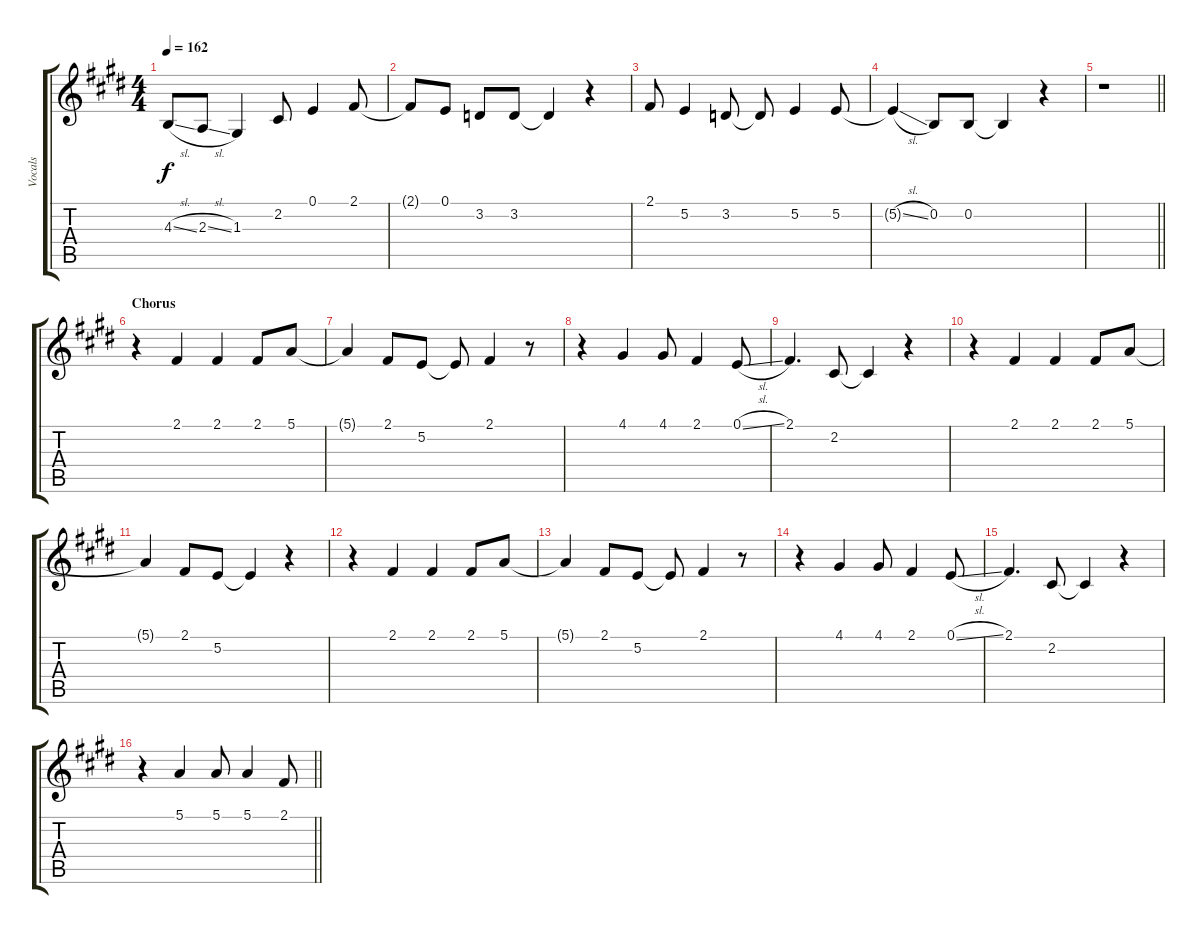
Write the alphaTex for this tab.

\track ("Vocals" "Vocals") {instrument lead6voice}
\staff {score tabs}
\tuning (E4 B3 G3 D3 A2 E2) {hide}
\ts (4 4)
\tempo 162
\clef g2
\ks e
4.3{sl t}.8{dy f} 2.3{sl}.8 1.3.4 2.2.8 0.1.4 2.1.8 |
2.1{t}.8 0.1.8 3.2.8 3.2.8 3.2{t}.4 r.4 |
2.1.8 5.2.4 3.2.8 3.2{t}.8 5.2.4 5.2.8 |
5.2{sl t}.4 0.2.8 0.2.8 0.2{t}.4 r.4 |
\barLineRight lightlight
r.1 |
\section ("" "Chorus")
r.4 2.1.4 2.1.4 2.1.8 5.1.8 |
5.1{t}.4 2.1.8 5.2.8 5.2{t}.8 2.1.4 r.8 |
r.4 4.1.4 4.1.8 2.1.4 0.1{sl}.8 |
2.1.4{d} 2.2.8 2.2{t}.4 r.4 |
r.4 2.1.4 2.1.4 2.1.8 5.1.8 |
5.1{t}.4 2.1.8 5.2.8 5.2{t}.4 r.4 |
r.4 2.1.4 2.1.4 2.1.8 5.1.8 |
5.1{t}.4 2.1.8 5.2.8 5.2{t}.8 2.1.4 r.8 |
r.4 4.1.4 4.1.8 2.1.4 0.1{sl}.8 |
2.1.4{d} 2.2.8 2.2{t}.4 r.4 |
\barLineRight lightlight
r.4 5.1.4 5.1.8 5.1.4 2.1{sl}.8
